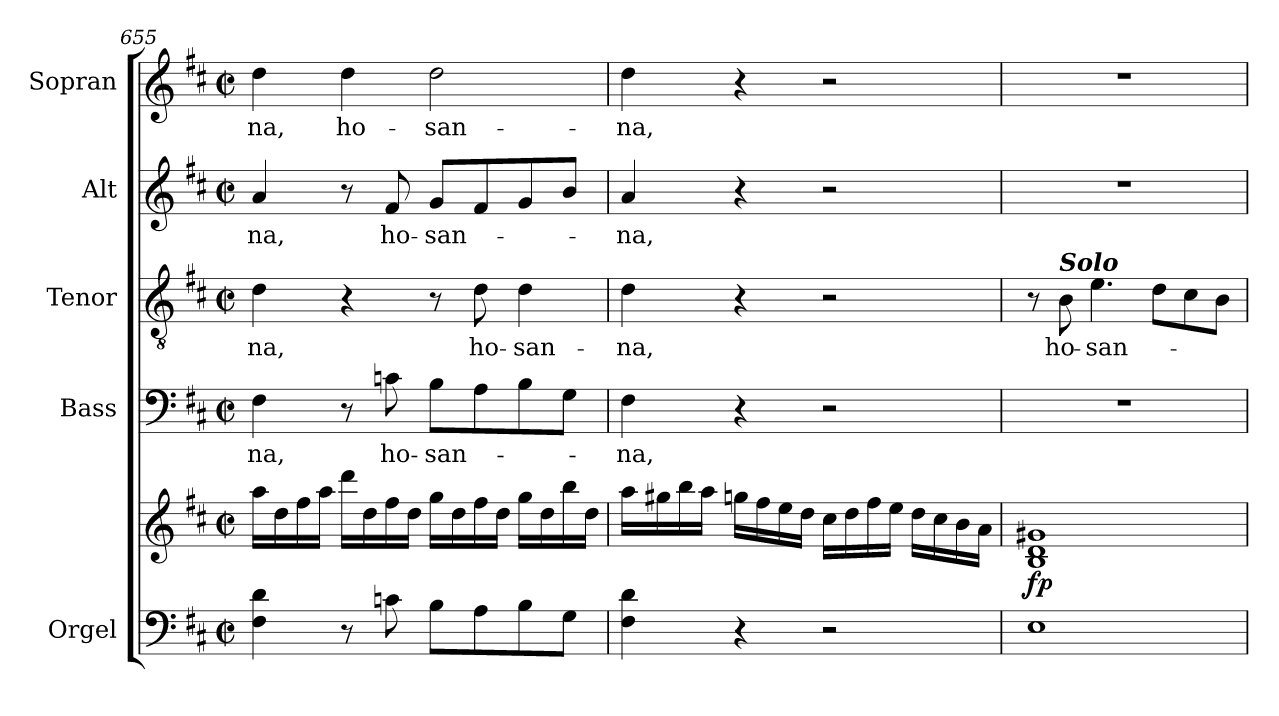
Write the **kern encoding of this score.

**kern	**kern	**dynam	**kern	**text	**kern	**text	**kern	**text	**kern	**text
*part5	*part5	*part5	*part4	*part4	*part3	*part3	*part2	*part2	*part1	*part1
*staff6	*staff5	*staff5/6	*staff4	*staff4	*staff3	*staff3	*staff2	*staff2	*staff1	*staff1
*I"Orgel	*	*	*I"Bass	*	*I"Tenor	*	*I"Alt	*	*I"Sopran	*
*I'Org.	*	*	*I'B.	*	*I'T.	*	*I'A.	*	*I'S.	*
*clefF4	*clefG2	*	*clefF4	*	*clefGv2	*	*clefG2	*	*clefG2	*
*k[f#c#]	*k[f#c#]	*	*k[f#c#]	*	*k[f#c#]	*	*k[f#c#]	*	*k[f#c#]	*
*D:	*D:	*	*D:	*	*D:	*	*D:	*	*D:	*
*M2/2	*M2/2	*	*M2/2	*	*M2/2	*	*M2/2	*	*M2/2	*
*met(c|)	*met(c|)	*	*met(c|)	*	*met(c|)	*	*met(c|)	*	*met(c|)	*
=655	=655	=655	=655	=655	=655	=655	=655	=655	=655	=655
!	!	!	!	!LO:LY:b	!	!LO:LY:b	!	!LO:LY:b	!	!LO:LY:b
4F#\ 4d\	16aa\LL	.	4F#\	-na,	4d\	-na,	4a/	-na,	4dd\	-na,
.	16dd\	.	.	.	.	.	.	.	.	.
.	16ff#\	.	.	.	.	.	.	.	.	.
.	16aa\JJ	.	.	.	.	.	.	.	.	.
!	!	!	!	!	!	!	!	!	!	!LO:LY:b
8r	16ddd\LL	.	8r	.	4r	.	8r	.	4dd\	ho-
.	16dd\	.	.	.	.	.	.	.	.	.
!	!	!	!	!LO:LY:b	!	!	!	!LO:LY:b	!	!
8cn\	16ff#\	.	8cn\	ho-	.	.	8f#/	ho-	.	.
.	16dd\JJ	.	.	.	.	.	.	.	.	.
!	!	!	!	!LO:LY:b	!	!	!	!LO:LY:b	!	!LO:LY:b
8B\L	16gg\LL	.	8B\L	-san-	8r	.	8g/L	-san-	2dd\	-san-
.	16dd\	.	.	.	.	.	.	.	.	.
!	!	!	!	!	!	!LO:LY:b	!	!	!	!
8A\	16ff#\	.	8A\	.	8d\	ho-	8f#/	.	.	.
.	16dd\JJ	.	.	.	.	.	.	.	.	.
!	!	!	!	!	!	!LO:LY:b	!	!	!	!
8B\	16gg\LL	.	8B\	.	4d\	-san-	8g/	.	.	.
.	16dd\	.	.	.	.	.	.	.	.	.
8G\J	16bb\	.	8G\J	.	.	.	8b/J	.	.	.
.	16dd\JJ	.	.	.	.	.	.	.	.	.
=656	=656	=656	=656	=656	=656	=656	=656	=656	=656	=656
!	!	!	!	!LO:LY:b	!	!LO:LY:b	!	!LO:LY:b	!	!LO:LY:b
4F#\ 4d\	16aa\LL	.	4F#\	-na,	4d\	-na,	4a/	-na,	4dd\	-na,
.	16gg#X\	.	.	.	.	.	.	.	.	.
.	16bb\	.	.	.	.	.	.	.	.	.
.	16aa\JJ	.	.	.	.	.	.	.	.	.
4r	16ggn\LL	.	4r	.	4r	.	4r	.	4r	.
.	16ff#\	.	.	.	.	.	.	.	.	.
.	16ee\	.	.	.	.	.	.	.	.	.
.	16dd\JJ	.	.	.	.	.	.	.	.	.
2r	16cc#\LL	.	2r	.	2r	.	2r	.	2r	.
.	16dd\	.	.	.	.	.	.	.	.	.
.	16ff#\	.	.	.	.	.	.	.	.	.
.	16ee\JJ	.	.	.	.	.	.	.	.	.
.	16dd\LL	.	.	.	.	.	.	.	.	.
.	16cc#\	.	.	.	.	.	.	.	.	.
.	16b\	.	.	.	.	.	.	.	.	.
.	16a\JJ	.	.	.	.	.	.	.	.	.
=657	=657	=657	=657	=657	=657	=657	=657	=657	=657	=657
!	!	!LO:DY:b	!	!	!	!	!	!	!	!
1E	1B 1d 1g#X	fp	1r	.	8r	.	1r	.	1r	.
!	!	!	!	!	!LO:TX:a:Bi:t=Solo	!	!	!	!	!
!	!	!	!	!	!	!LO:LY:b	!	!	!	!
.	.	.	.	.	8B\	ho-	.	.	.	.
!	!	!	!	!	!	!LO:LY:b	!	!	!	!
.	.	.	.	.	4.e\	-san-	.	.	.	.
.	.	.	.	.	8d\L	.	.	.	.	.
.	.	.	.	.	8c#\	.	.	.	.	.
.	.	.	.	.	8B\J	.	.	.	.	.
=	=	=	=	=	=	=	=	=	=	=
*-	*-	*-	*-	*-	*-	*-	*-	*-	*-	*-
